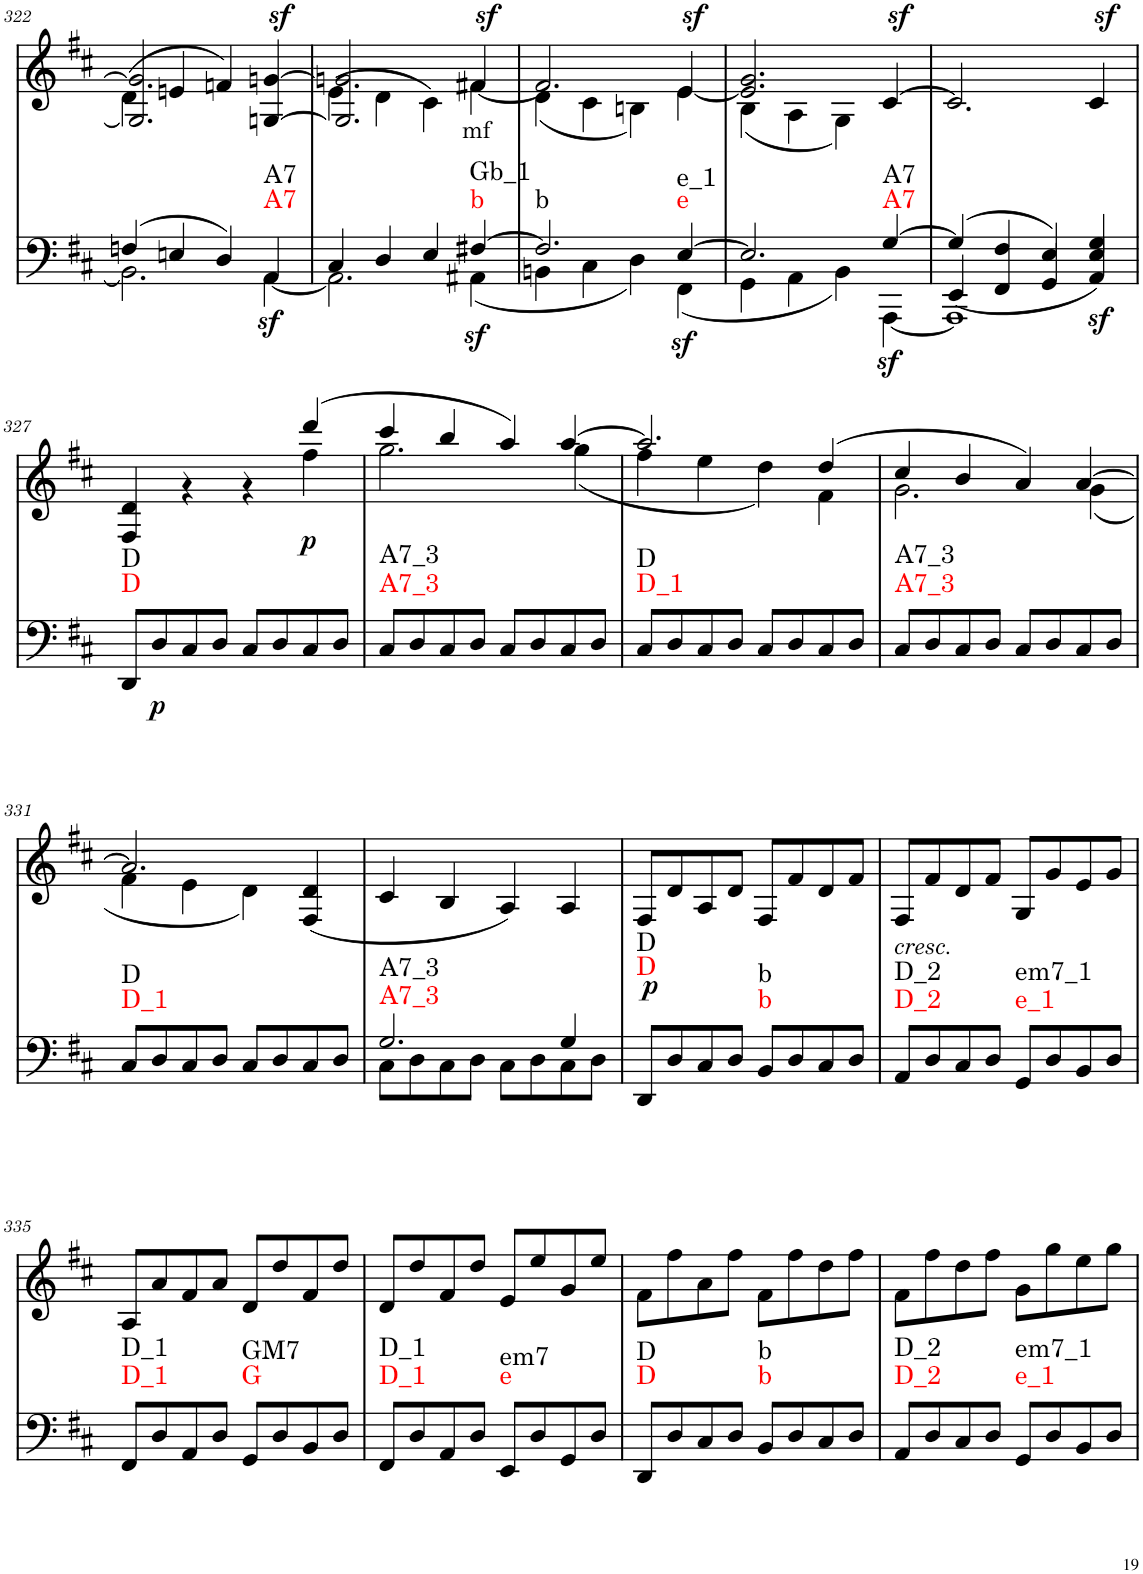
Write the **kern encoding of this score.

**kern	**dynam	**harte	**kern	**text	**dynam
*part2	*part2	*part2	*part1	*part1	*part1
*staff2	*staff2	*	*staff1	*staff1	*staff1
*I"piano	*	*	*I"piano	*	*
*I'Pno	*	*	*I'Pno	*	*
!!LO:PB:g=z
*clefF4	*	*	*clefG2	*	*
*k[f#c#]	*	*	*k[f#c#]	*	*
*M4/4	*	*	*M4/4	*	*
=322	=322	=322	=322	=322	=322
*^	*	*	*^	*	*
(4Fn/	2.BB-\]	.	.	(4d\	2.G#/] 2.g#/]	.	.
4En/	.	.	.	4en/	.	.	.
4D/)	.	.	.	4fn/)	.	.	.
!	!	!LO:DY:b	!LO:H:n=1:kt=A7	!	!	!	!LO:DY:a
!	!	!	!LO:H:n=2:kt=A7	!	!	!	!
4AA/	[4AA\	sf	N N	4ryy	[4Gn/ [4gn/	.	sf
=323	=323	=323	=323	=323	=323	=323	=323
4C#/	2.AA\]	.	.	(>4e\	2.G/] 2.gn/]	.	.
4D/	.	.	.	4d\	.	.	.
4E/	.	.	.	4c#\)	.	.	.
!	!	!LO:DY:b	!LO:H:n=1:kt=b	!	!	!LO:LY:b	!LO:DY:a
!	!	!	!LO:H:n=2:kt=Gb_1	!	!	!	!
[4F#X/	(4AA#X\	sf	N N	4f#X/	[4f#\	mf	sf
=324	=324	=324	=324	=324	=324	=324	=324
!	!	!	!LO:H:kt=b	!	!	!	!
2.F#/]	4BBn\	.	N	2.f#/]	(4d\	.	.
.	4C#\	.	.	.	4c#\	.	.
.	4D\)	.	.	.	4Bn\)	.	.
!	!	!LO:DY:b	!LO:H:n=1:kt=e	!	!	!	!LO:DY:a
!	!	!	!LO:H:n=2:kt=e_1	!	!	!	!
[4E/	(4FF#\	sf	N N	4e/	[4e\	.	sf
=325	=325	=325	=325	=325	=325	=325	=325
2.E/]	4GG\	.	.	2.e/] 2.g/	(4B\	.	.
.	4AA\	.	.	.	4A\	.	.
.	4BB\)	.	.	.	4G\)	.	.
!	!	!LO:DY:b	!LO:H:n=1:kt=A7	!	!	!	!LO:DY:a
!	!	!	!LO:H:n=2:kt=A7	!	!	!	!
[4G/	[4AAA\	sf	N N	[4c#/	4ryy	.	sf
=326	=326	=326	=326	=326	=326	=326	=326
*	*^	*	*	*	*	*	*
(4G/]	(<4EE/	1AAA]	.	.	1ryy	2.c#/]	.	.
4F#/	4FF#/	.	.	.	.	.	.	.
4E/)	4GG/	.	.	.	.	.	.	.
!	!	!	!LO:DY:b	!	!	!	!	!LO:DY:a
4E/ 4G/	4AA/)	.	sf	.	.	4c#/	.	sf
*	*v	*v	*	*	*	*	*	*
!!LO:LB:g=z	!!
=327	=327	=327	=327	=327	=327	=327	=327
!	!	!	!LO:H:n=1:kt=D	!	!	!	!
!	!	!	!LO:H:n=2:kt=D	!	!	!	!
*v	*v	*	*	*	*	*	*
8DD/L	.	N N	2.ryy	4F#/ 4d/	.	.
!	!LO:DY:b	!	!	!	!	!
8D/	p	.	.	.	.	.
8C#/	.	.	.	4r	.	.
8D/J	.	.	.	.	.	.
8C#/L	.	.	.	4r	.	.
8D/	.	.	.	.	.	.
!	!	!	!	!	!LO:LY:b	!LO:DY:b
8C#/	.	.	(4ddd/	4ff#\	p	p
8D/J	.	.	.	.	.	.
=328	=328	=328	=328	=328	=328	=328
!	!	!LO:H:n=1:kt=A7_3	!	!	!	!
!	!	!LO:H:n=2:kt=A7_3	!	!	!	!
8C#/L	.	N N	4ccc#/	2.gg\	.	.
8D/	.	.	.	.	.	.
8C#/	.	.	4bb/	.	.	.
8D/J	.	.	.	.	.	.
8C#/L	.	.	4aa/)	.	.	.
8D/	.	.	.	.	.	.
8C#/	.	.	[4aa/	(4gg\	.	.
8D/J	.	.	.	.	.	.
=329	=329	=329	=329	=329	=329	=329
!	!	!LO:H:n=1:kt=D_1	!	!	!	!
!	!	!LO:H:n=2:kt=D	!	!	!	!
8C#/L	.	N N	2.aa/]	4ff#\	.	.
8D/	.	.	.	.	.	.
8C#/	.	.	.	4ee\	.	.
8D/J	.	.	.	.	.	.
8C#/L	.	.	.	4dd\)	.	.
8D/	.	.	.	.	.	.
8C#/	.	.	(4dd/	4f#\	.	.
8D/J	.	.	.	.	.	.
=330	=330	=330	=330	=330	=330	=330
!	!	!LO:H:n=1:kt=A7_3	!	!	!	!
!	!	!LO:H:n=2:kt=A7_3	!	!	!	!
8C#/L	.	N N	4cc#/	2.g\	.	.
8D/	.	.	.	.	.	.
8C#/	.	.	4b/	.	.	.
8D/J	.	.	.	.	.	.
8C#/L	.	.	4a/)	.	.	.
8D/	.	.	.	.	.	.
8C#/	.	.	[4a/	(4g\	.	.
8D/J	.	.	.	.	.	.
!!LO:LB:g=z	!!
=331	=331	=331	=331	=331	=331	=331
!	!	!LO:H:n=1:kt=D_1	!	!	!	!
!	!	!LO:H:n=2:kt=D	!	!	!	!
8C#/L	.	N N	2.a/]	4f#\	.	.
8D/	.	.	.	.	.	.
8C#/	.	.	.	4e\	.	.
8D/J	.	.	.	.	.	.
8C#/L	.	.	.	4d\)	.	.
8D/	.	.	.	.	.	.
8C#/	.	.	4ryy	(4F#/ 4d/	.	.
8D/J	.	.	.	.	.	.
*	*	*	*v	*v	*	*
=332	=332	=332	=332	=332	=332
*^	*	*	*	*	*
!	!	!	!LO:H:n=1:kt=A7_3	!	!	!
!	!	!	!LO:H:n=2:kt=A7_3	!	!	!
2.G/	8C#\L	.	N N	4c#/	.	.
.	8D\	.	.	.	.	.
.	8C#\	.	.	4B/	.	.
.	8D\J	.	.	.	.	.
.	8C#\L	.	.	4A/)	.	.
.	8D\	.	.	.	.	.
4G/	8C#\	.	.	4A/	.	.
.	8D\J	.	.	.	.	.
=333	=333	=333	=333	=333	=333	=333
!	!	!LO:DY:a	!LO:H:n=1:kt=D	!	!LO:LY:b	!
!	!	!	!LO:H:n=2:kt=D	!	!	!
*v	*v	*	*	*	*	*
8DD/L	p	N N	8F#/L	p	.
8D/	.	.	8d/	.	.
8C#/	.	.	8A/	.	.
8D/J	.	.	8d/J	.	.
!	!	!LO:H:n=1:kt=b	!	!	!
!	!	!LO:H:n=2:kt=b	!	!	!
8BB/L	.	N N	8F#/L	.	.
8D/	.	.	8f#/	.	.
8C#/	.	.	8d/	.	.
8D/J	.	.	8f#/J	.	.
=334	=334	=334	=334	=334	=334
!	!	!	!LO:TX:b:i:t=cresc.	!	!
!	!	!LO:H:n=1:kt=D_2	!	!LO:LY:b	!
!	!	!LO:H:n=2:kt=D_2	!	!	!
8AA/L	.	N N	8F#/L	<	.
8D/	.	.	8f#/	.	.
8C#/	.	.	8d/	.	.
8D/J	.	.	8f#/J	.	.
!	!	!LO:H:n=1:kt=e_1	!	!	!
!	!	!LO:H:n=2:kt=em7_1	!	!	!
8GG/L	.	N N	8G/L	.	.
8D/	.	.	8g/	.	.
8BB/	.	.	8e/	.	.
8D/J	.	.	8g/J	.	.
!!LO:LB:g=z
=335	=335	=335	=335	=335	=335
!	!	!LO:H:n=1:kt=D_1	!	!	!
!	!	!LO:H:n=2:kt=D_1	!	!	!
8FF#/L	.	N N	8A/L	.	.
8D/	.	.	8a/	.	.
8AA/	.	.	8f#/	.	.
8D/J	.	.	8a/J	.	.
!	!	!LO:H:n=1:kt=G	!	!	!
!	!	!LO:H:n=2:kt=GM7	!	!	!
8GG/L	.	N N	8d/L	.	.
8D/	.	.	8dd/	.	.
8BB/	.	.	8f#/	.	.
8D/J	.	.	8dd/J	.	.
=336	=336	=336	=336	=336	=336
!	!	!LO:H:n=1:kt=D_1	!	!	!
!	!	!LO:H:n=2:kt=D_1	!	!	!
8FF#/L	.	N N	8d/L	.	.
8D/	.	.	8dd/	.	.
8AA/	.	.	8f#/	.	.
8D/J	.	.	8dd/J	.	.
!	!	!LO:H:n=1:kt=e	!	!	!
!	!	!LO:H:n=2:kt=em7	!	!	!
8EE/L	.	N N	8e/L	.	.
8D/	.	.	8ee/	.	.
8GG/	.	.	8g/	.	.
8D/J	.	.	8ee/J	.	.
=337	=337	=337	=337	=337	=337
!	!	!LO:H:n=1:kt=D	!	!	!
!	!	!LO:H:n=2:kt=D	!	!	!
8DD/L	.	N N	8f#\L	.	.
8D/	.	.	8ff#\	.	.
8C#/	.	.	8a\	.	.
8D/J	.	.	8ff#\J	.	.
!	!	!LO:H:n=1:kt=b	!	!	!
!	!	!LO:H:n=2:kt=b	!	!	!
8BB/L	.	N N	8f#\L	.	.
8D/	.	.	8ff#\	.	.
8C#/	.	.	8dd\	.	.
8D/J	.	.	8ff#\J	.	.
=338	=338	=338	=338	=338	=338
!	!	!LO:H:n=1:kt=D_2	!	!	!
!	!	!LO:H:n=2:kt=D_2	!	!	!
8AA/L	.	N N	8f#\L	.	.
8D/	.	.	8ff#\	.	.
8C#/	.	.	8dd\	.	.
8D/J	.	.	8ff#\J	.	.
!	!	!LO:H:n=1:kt=e_1	!	!	!
!	!	!LO:H:n=2:kt=em7_1	!	!	!
8GG/L	.	N N	8g\L	.	.
8D/	.	.	8gg\	.	.
8BB/	.	.	8ee\	.	.
8D/J	.	.	8gg\J	.	.
=	=	=	=	=	=
*-	*-	*-	*-	*-	*-
